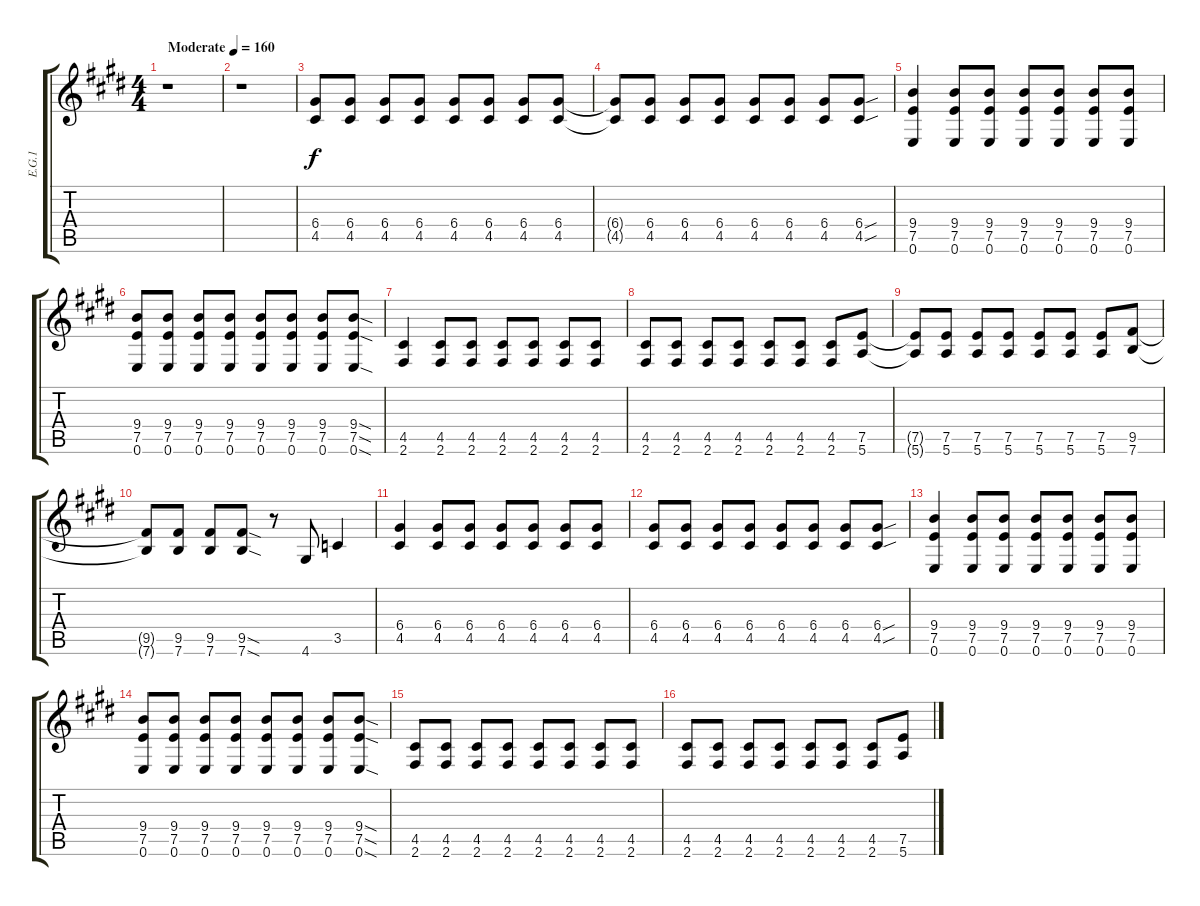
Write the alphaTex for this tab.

\track ("E.G.1" "E.G.1") {instrument distortionguitar}
\staff {score tabs}
\tuning (E4 B3 G3 D3 A2 E2) {hide}
\ts (4 4)
\tempo (160 "Moderate")
\clef g2
\ks e
r.1{dy f instrument distortionguitar} |
r.1 |
(6.4 4.5).8 (6.4 4.5).8 (6.4 4.5).8 (6.4 4.5).8 (6.4 4.5).8 (6.4 4.5).8 (6.4 4.5).8 (6.4 4.5).8 |
(6.4{t} 4.5{t}).8 (6.4 4.5).8 (6.4 4.5).8 (6.4 4.5).8 (6.4 4.5).8 (6.4 4.5).8 (6.4 4.5).8 (6.4{sou} 4.5{sou}).8 |
(9.4 7.5 0.6).4 (9.4 7.5 0.6).8 (9.4 7.5 0.6).8 (9.4 7.5 0.6).8 (9.4 7.5 0.6).8 (9.4 7.5 0.6).8 (9.4 7.5 0.6).8 |
(9.4 7.5 0.6).8 (9.4 7.5 0.6).8 (9.4 7.5 0.6).8 (9.4 7.5 0.6).8 (9.4 7.5 0.6).8 (9.4 7.5 0.6).8 (9.4 7.5 0.6).8 (9.4{sod} 7.5{sod} 0.6{sod}).8 |
(4.5 2.6).4 (4.5 2.6).8 (4.5 2.6).8 (4.5 2.6).8 (4.5 2.6).8 (4.5 2.6).8 (4.5 2.6).8 |
(4.5 2.6).8 (4.5 2.6).8 (4.5 2.6).8 (4.5 2.6).8 (4.5 2.6).8 (4.5 2.6).8 (4.5 2.6).8 (7.5 5.6).8 |
(7.5{t} 5.6{t}).8 (7.5 5.6).8 (7.5 5.6).8 (7.5 5.6).8 (7.5 5.6).8 (7.5 5.6).8 (7.5 5.6).8 (9.5 7.6).8 |
(9.5{t} 7.6{t}).8 (9.5 7.6).8 (9.5 7.6).8 (9.5{sod} 7.6{sod}).8 r.8 4.6.8 3.5.4 |
(6.4 4.5).4 (6.4 4.5).8 (6.4 4.5).8 (6.4 4.5).8 (6.4 4.5).8 (6.4 4.5).8 (6.4 4.5).8 |
(6.4 4.5).8 (6.4 4.5).8 (6.4 4.5).8 (6.4 4.5).8 (6.4 4.5).8 (6.4 4.5).8 (6.4 4.5).8 (6.4{sou} 4.5{sou}).8 |
(9.4 7.5 0.6).4 (9.4 7.5 0.6).8 (9.4 7.5 0.6).8 (9.4 7.5 0.6).8 (9.4 7.5 0.6).8 (9.4 7.5 0.6).8 (9.4 7.5 0.6).8 |
(9.4 7.5 0.6).8 (9.4 7.5 0.6).8 (9.4 7.5 0.6).8 (9.4 7.5 0.6).8 (9.4 7.5 0.6).8 (9.4 7.5 0.6).8 (9.4 7.5 0.6).8 (9.4{sod} 7.5{sod} 0.6{sod}).8 |
(4.5 2.6).8 (4.5 2.6).8 (4.5 2.6).8 (4.5 2.6).8 (4.5 2.6).8 (4.5 2.6).8 (4.5 2.6).8 (4.5 2.6).8 |
(4.5 2.6).8 (4.5 2.6).8 (4.5 2.6).8 (4.5 2.6).8 (4.5 2.6).8 (4.5 2.6).8 (4.5 2.6).8 (7.5 5.6).8
